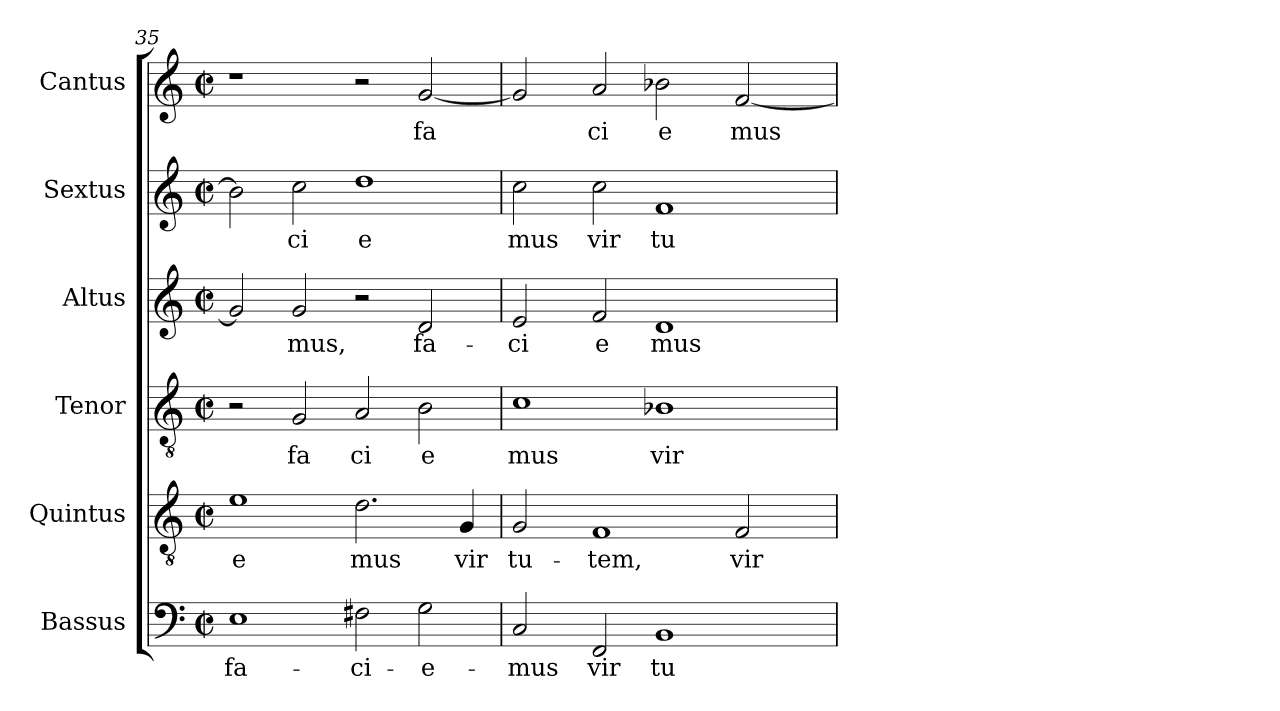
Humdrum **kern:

**kern	**text	**kern	**text	**kern	**text	**kern	**text	**kern	**text	**kern	**text
*part6	*part6	*part5	*part5	*part4	*part4	*part3	*part3	*part2	*part2	*part1	*part1
*staff6	*staff6	*staff5	*staff5	*staff4	*staff4	*staff3	*staff3	*staff2	*staff2	*staff1	*staff1
*I"Bassus	*	*I"Quintus	*	*I"Tenor	*	*I"Altus	*	*I"Sextus	*	*I"Cantus	*
*clefF4	*	*clefGv2	*	*clefGv2	*	*clefG2	*	*clefG2	*	*clefG2	*
*M2/2	*	*M2/2	*	*M2/2	*	*M2/2	*	*M2/2	*	*M2/2	*
*met(c|)	*	*met(c|)	*	*met(c|)	*	*met(c|)	*	*met(c|)	*	*met(c|)	*
=35	=35	=35	=35	=35	=35	=35	=35	=35	=35	=35	=35
!	!LO:LY:b:cj	!	!LO:LY:b:cj	!	!	!	!	!	!	!	!
1E	fa-	1e	e	2r	.	2g/]	.	2b\]	.	1r	.
!	!	!	!	!	!LO:LY:b:cj	!	!LO:LY:b:cj	!	!LO:LY:b:cj	!	!
.	.	.	.	2G/	fa	2g/	-mus,	2cc\	ci	.	.
!	!LO:LY:b:cj	!	!LO:LY:b:cj	!	!LO:LY:b:cj	!	!	!	!LO:LY:b:cj	!	!
2F#X\	-ci-	2.d\	mus	2A/	ci	2r	.	1dd	e	2r	.
!	!LO:LY:b:cj	!	!	!	!LO:LY:b:cj	!	!LO:LY:b:cj	!	!	!	!LO:LY:b:cj
2G\	-e-	.	.	2B\	e	2d/	fa-	.	.	[>2g/	fa
!	!	!	!LO:LY:b:cj	!	!	!	!	!	!	!	!
.	.	4G/	vir	.	.	.	.	.	.	.	.
!!LO:LB:g=z
=36	=36	=36	=36	=36	=36	=36	=36	=36	=36	=36	=36
!	!LO:LY:b:cj	!	!LO:LY:b:cj	!	!LO:LY:b:cj	!	!LO:LY:b:cj	!	!LO:LY:b:cj	!	!
*	*	*	*	*	*	*	*	*^	*	*	*
2C/	-mus	2G/	tu-	1c	mus	2e/	-ci	2cc\	16..ryy	mus	2g/]	.
.	.	.	.	.	.	.	.	.	1ryy	.	.	.
!	!LO:LY:b:cj	!	!LO:LY:b:cj	!	!	!	!LO:LY:b:cj	!	!	!LO:LY:b:cj	!	!LO:LY:b:cj
2FF/	vir	1F	-tem,	.	.	2f/	e	2cc\	.	vir	2a/	ci
!	!LO:LY:b:cj	!	!	!	!LO:LY:b:cj	!	!LO:LY:b:cj	!	!	!LO:LY:b:cj	!	!LO:LY:b:cj
1BB	tu	.	.	1B-X	vir-	1d	mus	1f	.	tu	2b-X\	e
.	.	.	.	.	.	.	.	.	2ryy	.	.	.
!	!	!	!LO:LY:b:cj	!	!	!	!	!	!	!	!	!LO:LY:b
.	.	2F/	vir-	.	.	.	.	.	.	.	[<2f/	mus
.	.	.	.	.	.	.	.	.	4ryy	.	.	.
.	.	.	.	.	.	.	.	.	8ryy	.	.	.
.	.	.	.	.	.	.	.	.	64ryy	.	.	.
*	*	*	*	*	*	*	*	*v	*v	*	*	*
=	=	=	=	=	=	=	=	=	=	=	=
*-	*-	*-	*-	*-	*-	*-	*-	*-	*-	*-	*-
